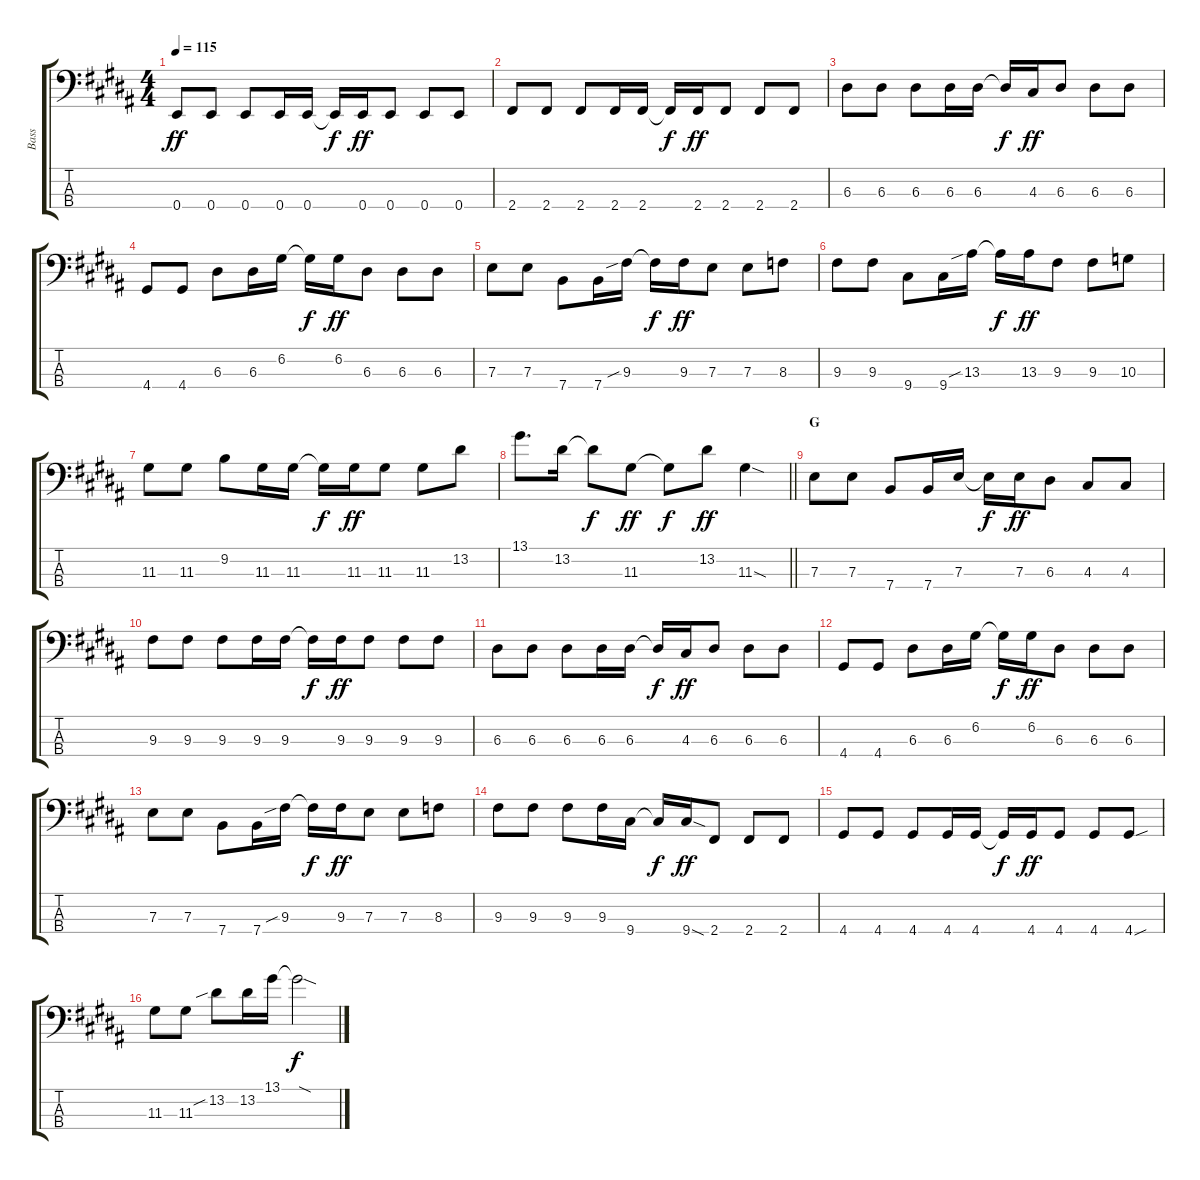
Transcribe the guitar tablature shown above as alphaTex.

\track ("Bass" "Bass") {instrument electricbasspick}
\staff {score tabs}
\tuning (G2 D2 A1 E1) {hide}
\ts (4 4)
\tempo 115
\clef f4
\ks b
0.4.8{dy ff} 0.4.8 0.4.8 0.4.16 0.4.16 0.4{t}.16{dy f} 0.4.16{dy ff} 0.4.8 0.4.8 0.4.8 |
2.4.8 2.4.8 2.4.8 2.4.16 2.4.16 2.4{t}.16{dy f} 2.4.16{dy ff} 2.4.8 2.4.8 2.4.8 |
6.3.8 6.3.8 6.3.8 6.3.16 6.3.16 6.3{t}.16{dy f} 4.3.16{dy ff} 6.3.8 6.3.8 6.3.8 |
4.4.8 4.4.8 6.3.8 6.3.16 6.2.16 6.2{t}.16{dy f} 6.2.16{dy ff} 6.3.8 6.3.8 6.3.8 |
7.3.8 7.3.8 7.4.8 7.4.16 9.3{sib}.16 9.3{t}.16{dy f} 9.3.16{dy ff} 7.3.8 7.3.8 8.3.8 |
9.3.8 9.3.8 9.4.8 9.4.16 13.3{sib}.16 13.3{t}.16{dy f} 13.3.16{dy ff} 9.3.8 9.3.8 10.3.8 |
11.3.8 11.3.8 9.2.8 11.3.16 11.3.16 11.3{t}.16{dy f} 11.3.16{dy ff} 11.3.8 11.3.8 13.2.8 |
\barLineRight lightlight
13.1.8{d} 13.2.16 13.2{t}.8{dy f} 11.3.8{dy ff} 11.3{t}.8{dy f} 13.2.8{dy ff} 11.3{sod}.4 |
\section ("" "G")
7.3.8 7.3.8 7.4.8 7.4.16 7.3.16 7.3{t}.16{dy f} 7.3.16{dy ff} 6.3.8 4.3.8 4.3.8 |
9.3.8 9.3.8 9.3.8 9.3.16 9.3.16 9.3{t}.16{dy f} 9.3.16{dy ff} 9.3.8 9.3.8 9.3.8 |
6.3.8 6.3.8 6.3.8 6.3.16 6.3.16 6.3{t}.16{dy f} 4.3.16{dy ff} 6.3.8 6.3.8 6.3.8 |
4.4.8 4.4.8 6.3.8 6.3.16 6.2.16 6.2{t}.16{dy f} 6.2.16{dy ff} 6.3.8 6.3.8 6.3.8 |
7.3.8 7.3.8 7.4.8 7.4.16 9.3{sib}.16 9.3{t}.16{dy f} 9.3.16{dy ff} 7.3.8 7.3.8 8.3.8 |
9.3.8 9.3.8 9.3.8 9.3.16 9.4.16 9.4{t}.16{dy f} 9.4{sod}.16{dy ff} 2.4.8 2.4.8 2.4.8 |
4.4.8 4.4.8 4.4.8 4.4.16 4.4.16 4.4{t}.16{dy f} 4.4.16{dy ff} 4.4.8 4.4.8 4.4{sou}.8 |
11.3.8 11.3.8 13.2{sib}.8 13.2.16 13.1.16 13.1{sod t}.2{dy f}
